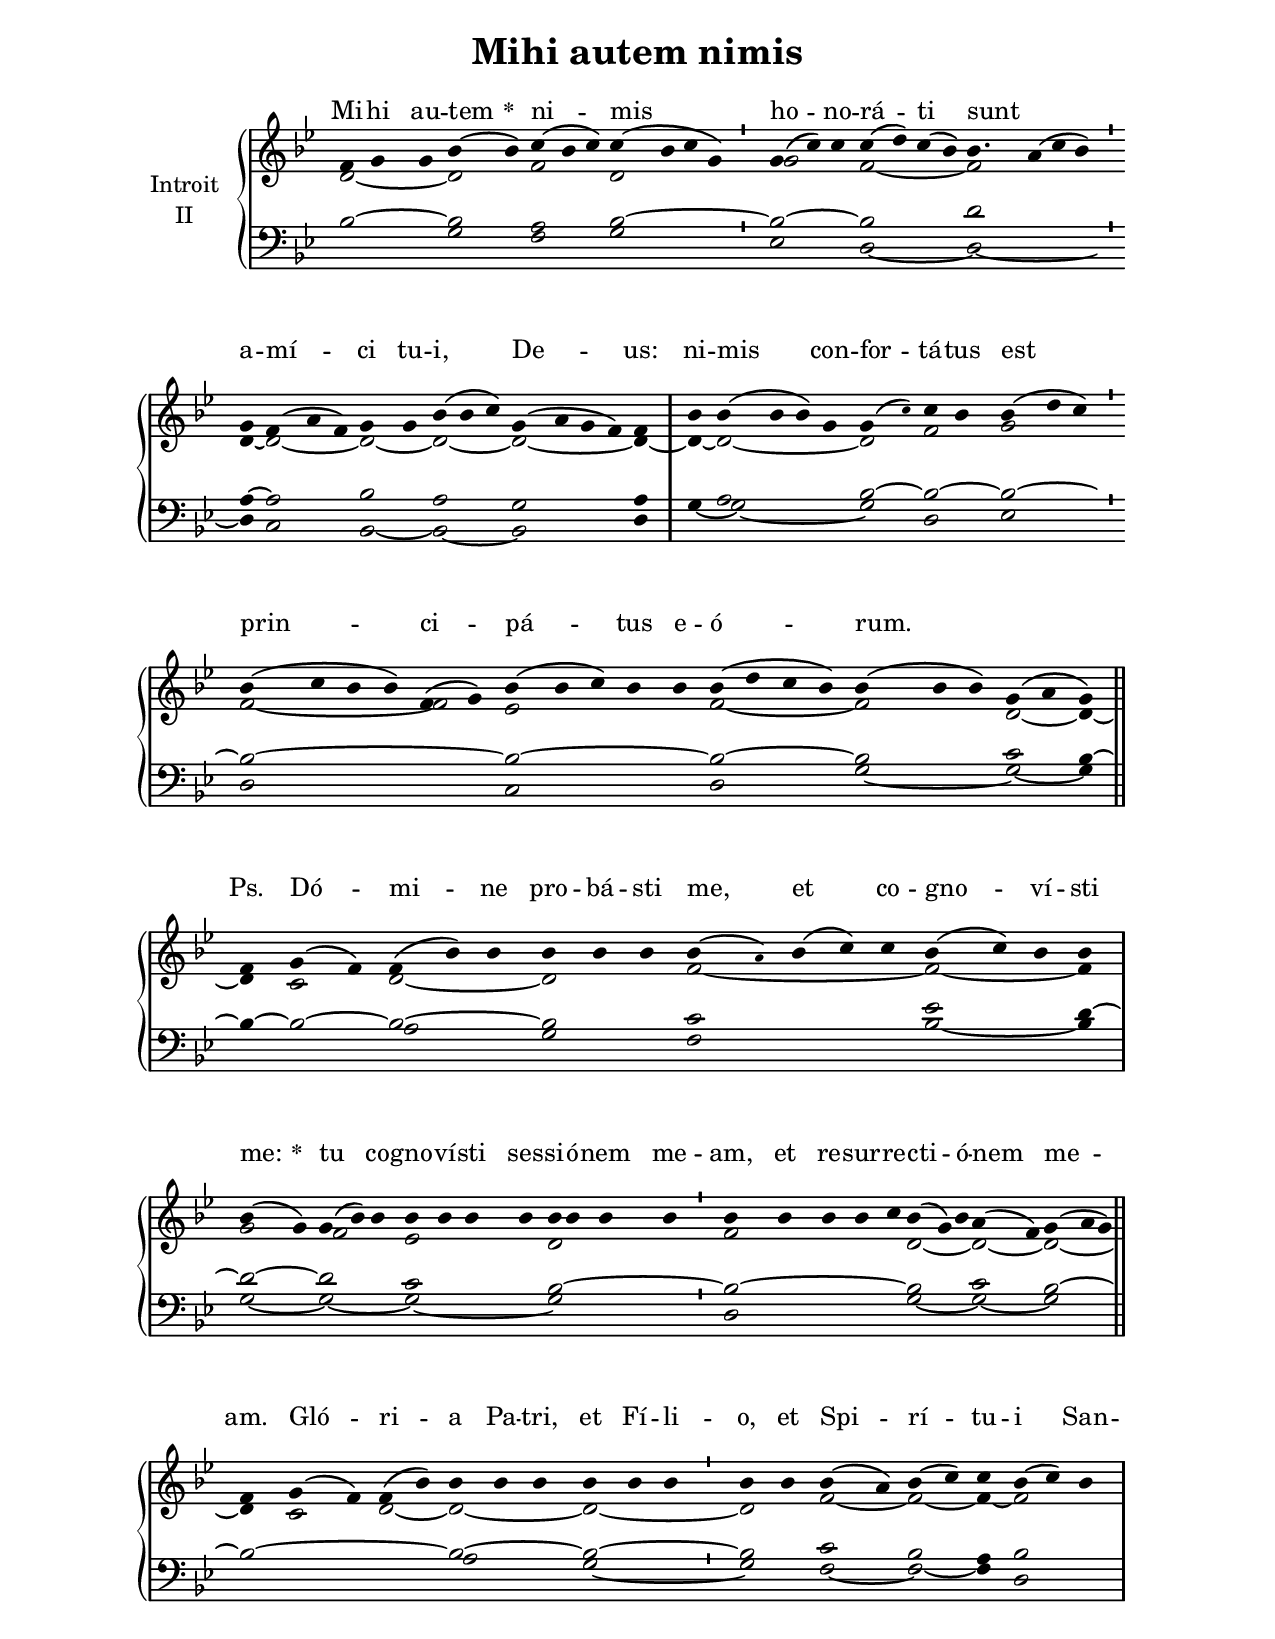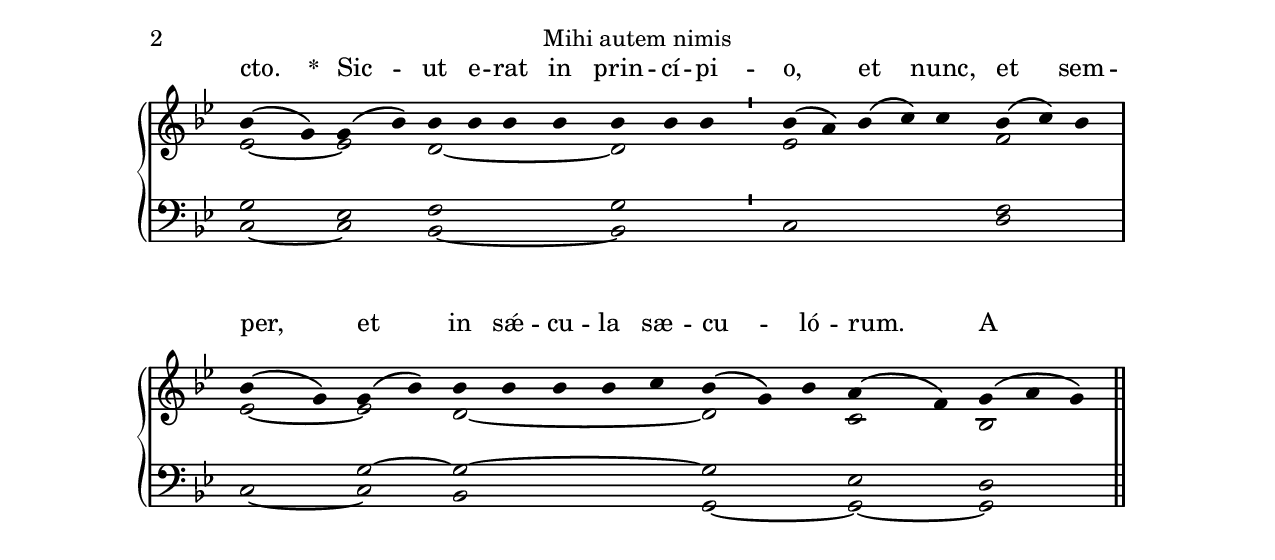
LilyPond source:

\version "2.18"
\include "gregorian.ly"
\include "noh2.ily"


%Page reference: page iii.4
%(volume.page)

global = {
 \key g \minor
 \cadenzaOn 
}

\header {
  title = \markup \center-column {"Mihi autem nimis" \vspace #1 }
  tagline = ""
  composer = ""
}

\paper {
 #(include-special-characters)
  oddHeaderMarkup = \markup \fill-line {
    \line {}
    \center-column {
      \on-the-fly #first-page     " "
      \on-the-fly #not-first-page "Mihi autem nimis"
    }
    \line { \on-the-fly #print-page-number-check-first \fromproperty #'page:page-number-string }
  }
  evenHeaderMarkup = \markup \fill-line {
    \line { \on-the-fly #print-page-number-check-first \fromproperty #'page:page-number-string }
    \center-column { "Mihi autem nimis" }
    \line {}
  }
}

chantText = \lyricmode {
Mi -- hi au -- tem 
\set stanza = " * " ni -- mis ho -- no -- rá -- ti sunt _ a -- mí -- ci tu -- i, De -- us: 
ni -- mis con -- for -- tá -- tus est prin -- ci -- pá -- tus e -- ó -- rum. _ Ps. 
Dó -- mi -- ne pro -- bá -- sti me, et co -- gno -- ví -- sti me: 
\set stanza = " * " 
tu co -- gno -- ví -- sti ses -- si -- ó -- nem me -- am, et re -- sur -- re -- cti -- ó -- nem me -- am. 
Gló -- ri -- a Pa -- tri, et Fí -- li -- o, et Spi -- rí -- tu -- i San -- cto. 
\set stanza = " * " 
Sic -- ut e -- rat in prin -- cí -- pi -- o, et nunc, et sem -- per, 
et in sǽ -- cu -- la sæ -- cu -- ló -- rum. A -- men. }

chantMusic = {
\tieDown   f'4 g'4 g'4 bes'4 ( bes'4)  c''4 ( bes'4 c''4) c''4 ( bes'4 c''4 g'4) \divisioMinima
 g'4 ( c''4) c''4 c''4 ( d''4) c''4 ( bes'4) bes'4. a'4 ( c''4 bes'4) \divisioMinima
 g'4 f'4 ( a'4 f'4) g'4 g'4 bes'4 ( bes'4 c''4) g'4 ( a'4 g'4 f'4) f'4 \divisioMaxima
 bes'4 bes'4 ( bes'4 bes'4) g'4 g'4 ( \once \tweak #'font-size #-4 c'' ) c''4 bes'4 bes'4 ( d''4 c''4) \divisioMinima
 bes'4 ( c''4 bes'4 bes'4) f'4 ( g'4) bes'4 ( bes'4 c''4) bes'4 bes'4 bes'4 ( d''4 c''4 bes'4) bes'4 ( bes'4 bes'4) g'4 ( a'4 g'4) \finalis
 f'4 g'4 ( f'4) f'4 ( bes'4) bes'4 bes'4 bes'4 bes'4 bes'4 ( \once \tweak #'font-size #-4 a' ) bes'4 ( c''4) c''4 bes'4 ( c''4) bes'4 bes'4 \divisioMaxima
 bes'4 ( g'4) g'4 ( bes'4) bes'4 bes'4 bes'4 bes'4 bes'4 bes'4 bes'4 bes'4 bes'4 \divisioMinima
 bes'4 bes'4 bes'4 bes'4 c''4 bes'4 ( g'4) bes'4 a'4 ( f'4) g'4 ( a'4 g'4) \finalis
 f'4 g'4 ( f'4) f'4 ( bes'4) bes'4 bes'4 bes'4 bes'4 bes'4 bes'4 \divisioMinima
 bes'4 bes'4 bes'4 ( a'4) bes'4 ( c''4) c''4 bes'4 ( c''4) bes'4 \divisioMaxima
 bes'4 ( g'4) g'4 ( bes'4) bes'4 bes'4 bes'4 bes'4 bes'4 bes'4 bes'4 \divisioMinima
 bes'4 ( a'4) bes'4 ( c''4) c''4 bes'4 ( c''4) bes'4 \divisioMaxima
 bes'4 ( g'4) g'4 ( bes'4) bes'4 bes'4 bes'4 bes'4 c''4 bes'4 ( g'4) bes'4 a'4 ( f'4) g'4 ( a'4 g'4) \finalis

}

altoMusic = {
d'2*3/2 ~ d'2 f'2*3/2 d'2*4/2 \divisioMinima
g'2*3/2 f'2*4/2 ~ f'2*9/4 \divisioMinima
d'4 ~ d'2*3/2 ~ d'2 ~ d'2*3/2 ~ d'2*4/2 ~ d'4 ~ \divisioMaxima
d'4 ~ d'2*4/2 ~ d'2 f'2 g'2*3/2 \divisioMinima
f'2*4/2 ~ f'2 ees'2*5/2 f'2*4/2 ~ f'2*3/2 d'2 ~ d'4 ~ \finalis
d'4 c'2 d'2*3/2 ~ d'2*3/2 f'2*5/2 ~ f'2*3/2 ~ f'4 \divisioMaxima
g'2 f'2*3/2 ees'2*4/2 d'2*4/2 \divisioMinima
f'2*5/2 d'2*3/2 ~ d'2 ~ d'2*3/2 ~ \finalis
d'4 c'2 d'2 ~ d'2*3/2 ~ d'2*3/2 ~ \divisioMinima
d'2 f'2 ~ f'2 ~ f'4 ~ f'2*3/2 \divisioMaxima
ees'2 ~ ees'2 d'2*4/2 ~ d'2*3/2 \divisioMinima
ees'2*5/2 f'2*3/2 \divisioMaxima
ees'2 ~ ees'2 d'2*5/2 ~ d'2*3/2 c'2 bes2*3/2 \finalis
}

tenorMusic = {
bes2*3/2 ~ bes2 a2*3/2 bes2*4/2 ~ \divisioMinima
bes2*3/2 ~ bes2*4/2 d'2*9/4 \divisioMinima
a4 ~ a2*3/2 bes2 a2*3/2 g2*4/2 a4 \divisioMaxima
r4 a2*4/2 bes2 ~ bes2 ~ bes2*3/2 ~ \divisioMinima
bes2*6/2 ~ bes2*5/2 ~ bes2*4/2 ~ bes2*3/2 c'2 bes4 ~ \finalis
bes4 ~ bes2 ~ bes2*3/2 ~ bes2*3/2 c'2*5/2 ees'2*3/2 d'4 ~ \divisioMaxima
d'2 ~ d'2*3/2 c'2*4/2 bes2*4/2 ~ \divisioMinima
bes2*5/2 ~ bes2*3/2 c'2 bes2*3/2 ~ \finalis
bes2*5/2 ~ bes2*3/2 ~ bes2*3/2 ~ \divisioMinima
bes2 c'2 bes2 a4 bes2*3/2 \divisioMaxima
g2 ees2 f2*4/2 g2*3/2 \divisioMinima
r2*5/2 f2*3/2 \divisioMaxima
r2 g2 ~ g2*5/2 ~ g2*3/2 ees2 d2*3/2 \finalis
}

bassMusic = {
r2*3/2 g2 f2*3/2 g2*4/2 \divisioMinima
ees2*3/2 d2*4/2 ~ d2*9/4 ~ \divisioMinima
d4 c2*3/2 bes,2 ~ bes,2*3/2 ~ bes,2*4/2 d4 \divisioMaxima
g4 ~ g2*4/2 ~ g2 d2 ees2*3/2 \divisioMinima
d2*6/2 c2*5/2 d2*4/2 g2*3/2 ~ g2 ~ g4 \finalis
r2*3/2 a2*3/2 g2*3/2 f2*5/2 bes2*3/2 ~ bes4 \divisioMaxima
g2 ~ g2*3/2 ~ g2*4/2 ~ g2*4/2 \divisioMinima
d2*5/2 g2*3/2 ~ g2 ~ g2*3/2 \finalis
r2*5/2 a2*3/2 g2*3/2 ~ \divisioMinima
g2 f2 ~ f2 ~ f4 d2*3/2 \divisioMaxima
c2 ~ c2 bes,2*4/2 ~ bes,2*3/2 \divisioMinima
c2*5/2 d2*3/2 \divisioMaxima
c2 ~ c2 bes,2*5/2 g,2*3/2 ~ g,2 ~ g,2*3/2 \finalis
}

voiceLines = {
\voiceLineStyle


}

\score{
  <<
    \new GrandStaff <<
      \set GrandStaff.autoBeaming = ##f
      \set GrandStaff.instrumentName = \markup \center-column {
        "Introit"
        "II"
      }
      \new Staff = up <<
        \new Voice = "chant" {
          \voiceOne \global \chantMusic
        }
        \new Voice {
          \voiceTwo \global \altoMusic
        }
      >>

      \new Staff = down <<
        \clef bass
        \new Voice {
          \voiceOne \global \tenorMusic
        }
        \new Voice {
          \voiceTwo \global \bassMusic
        }
	\new Voice {
        \voiceThree \global \voiceLines
        }
      >>
    >>
    \new Lyrics \lyricsto chant {
      \chantText
    }
  >>
  \layout{
  }
  \midi{
    \tempo 4 = 125
  }
}
